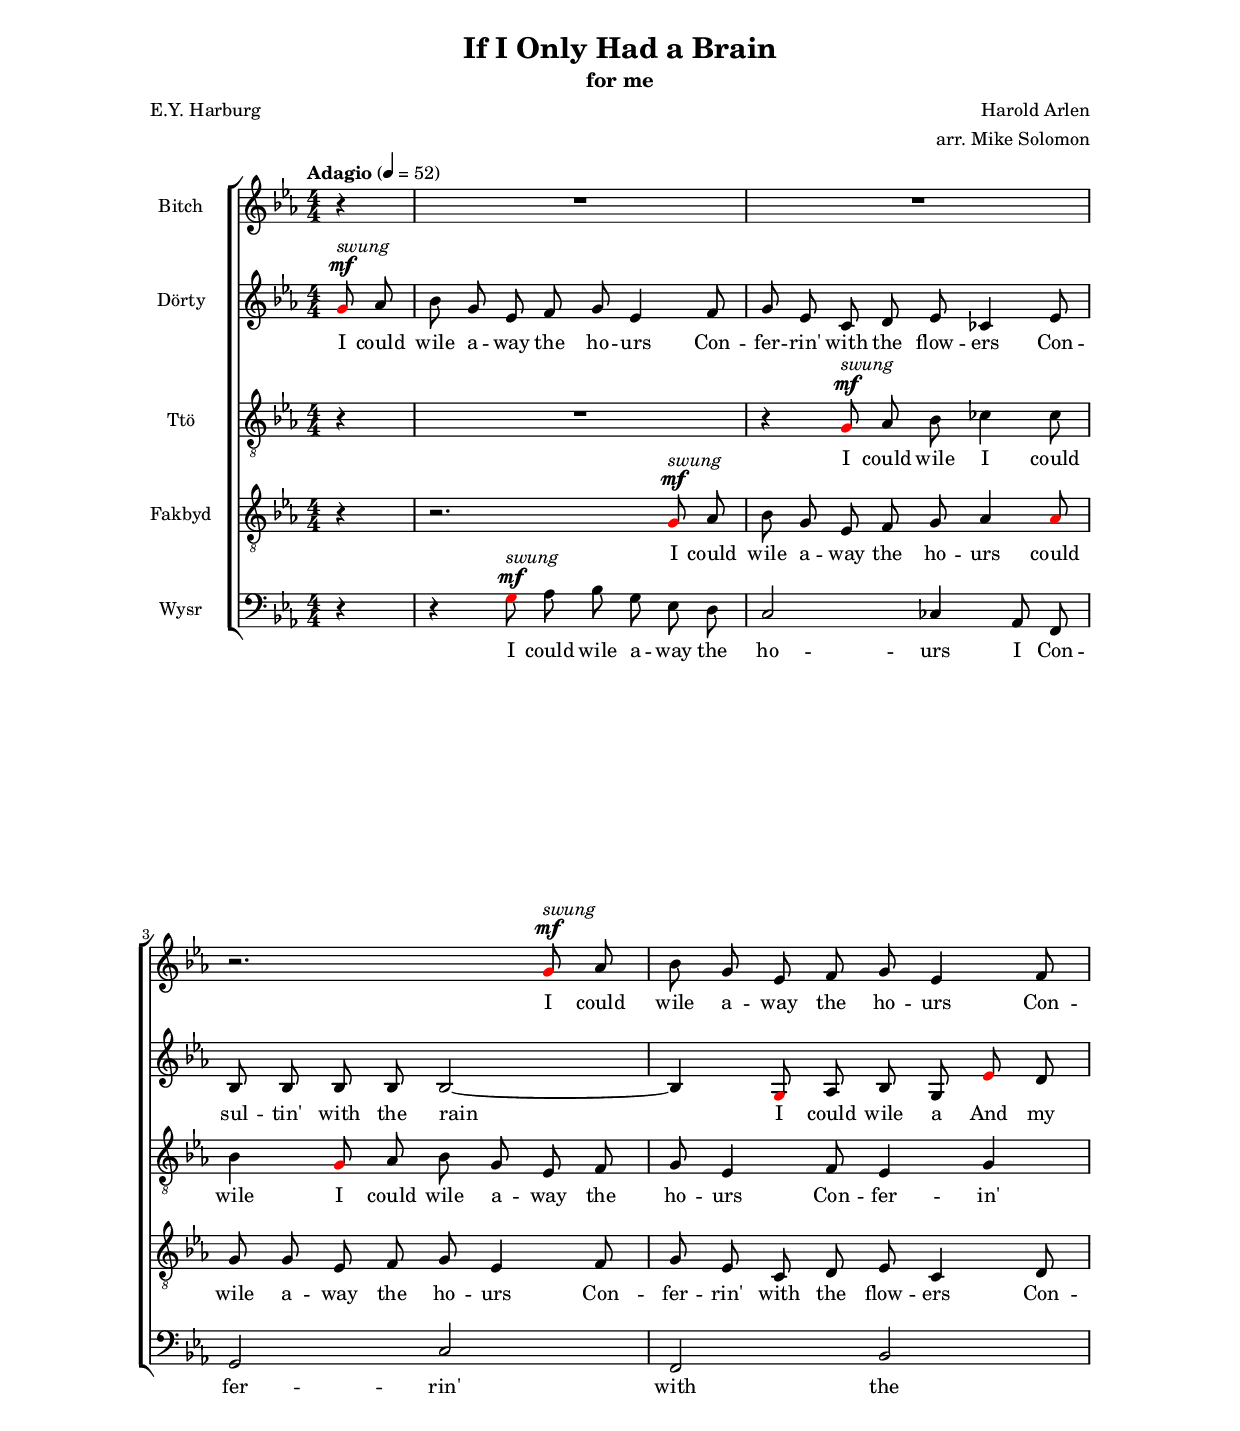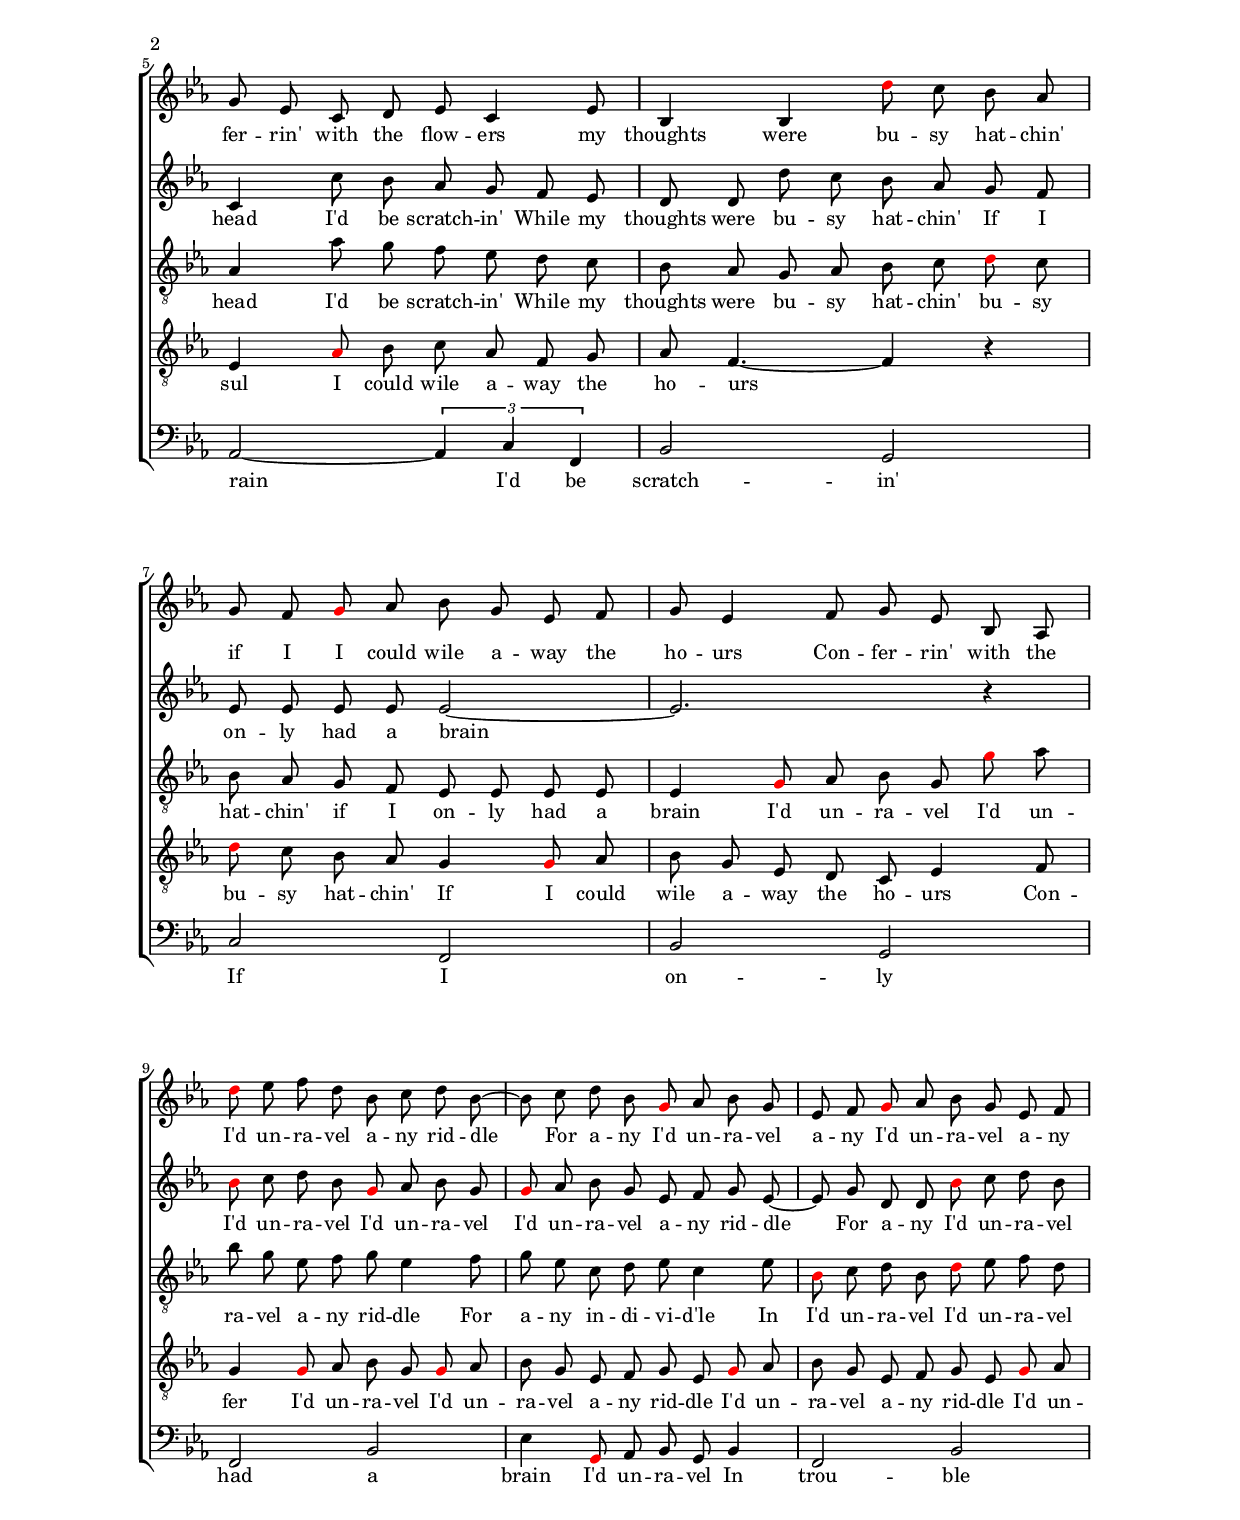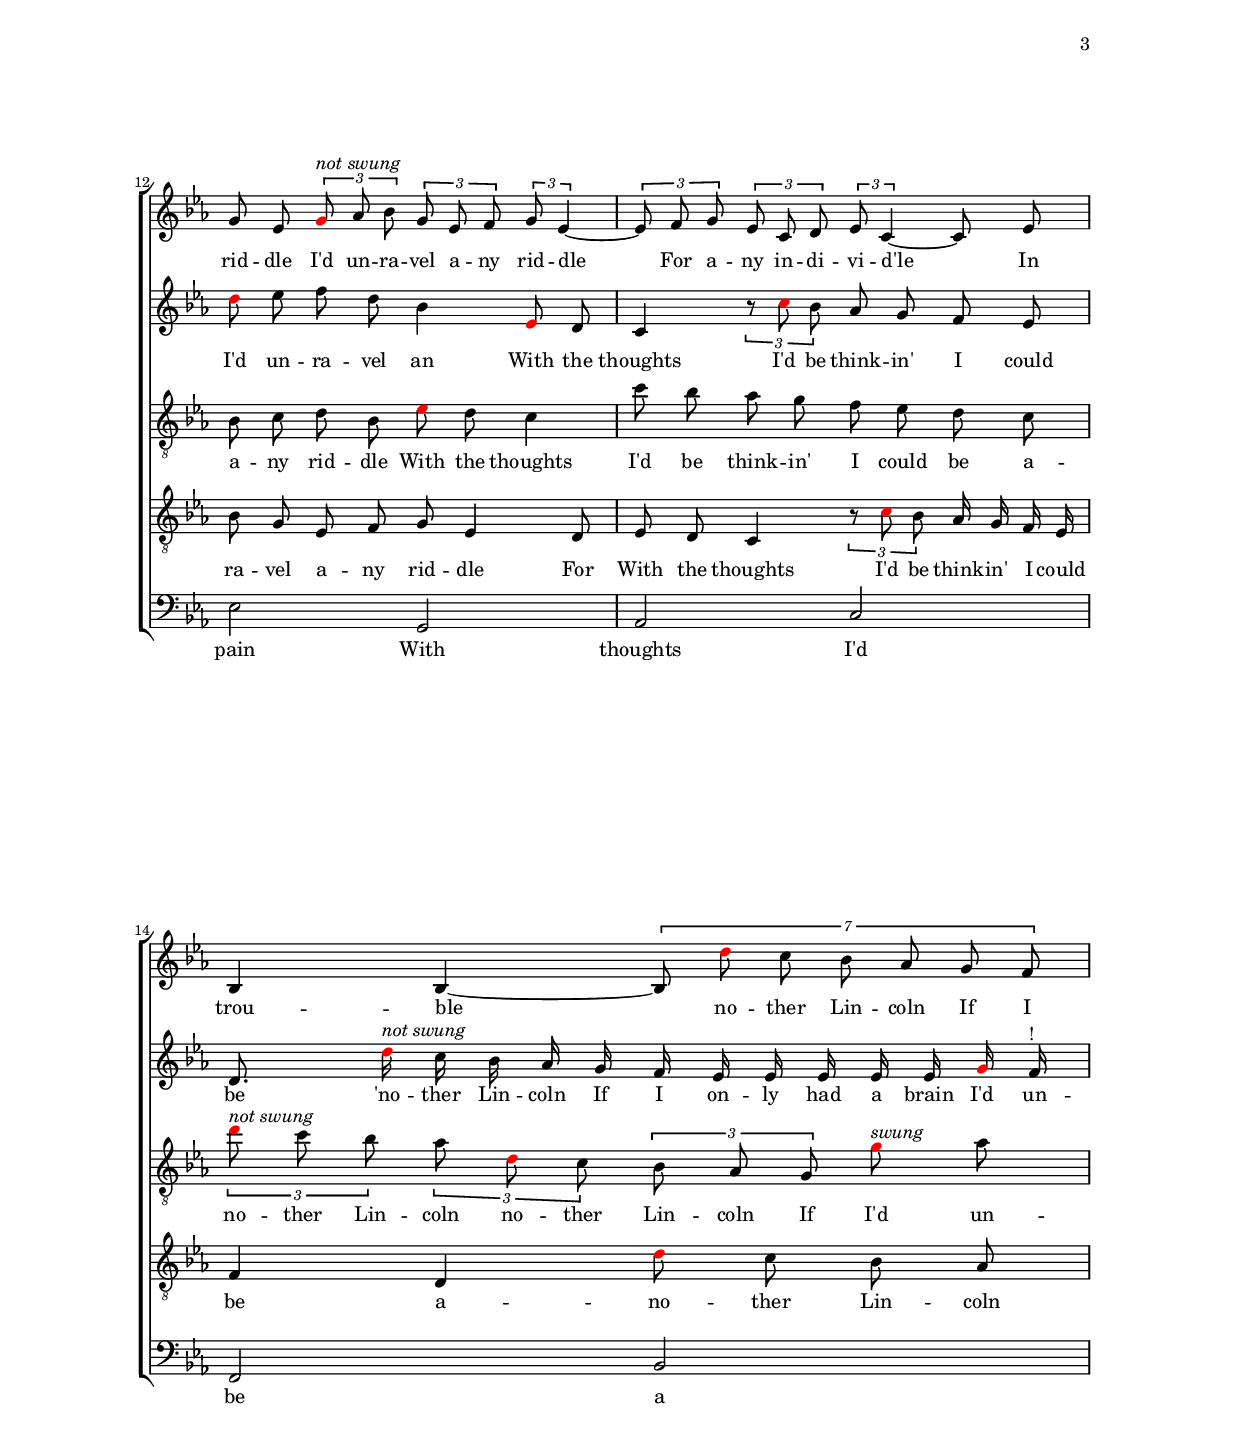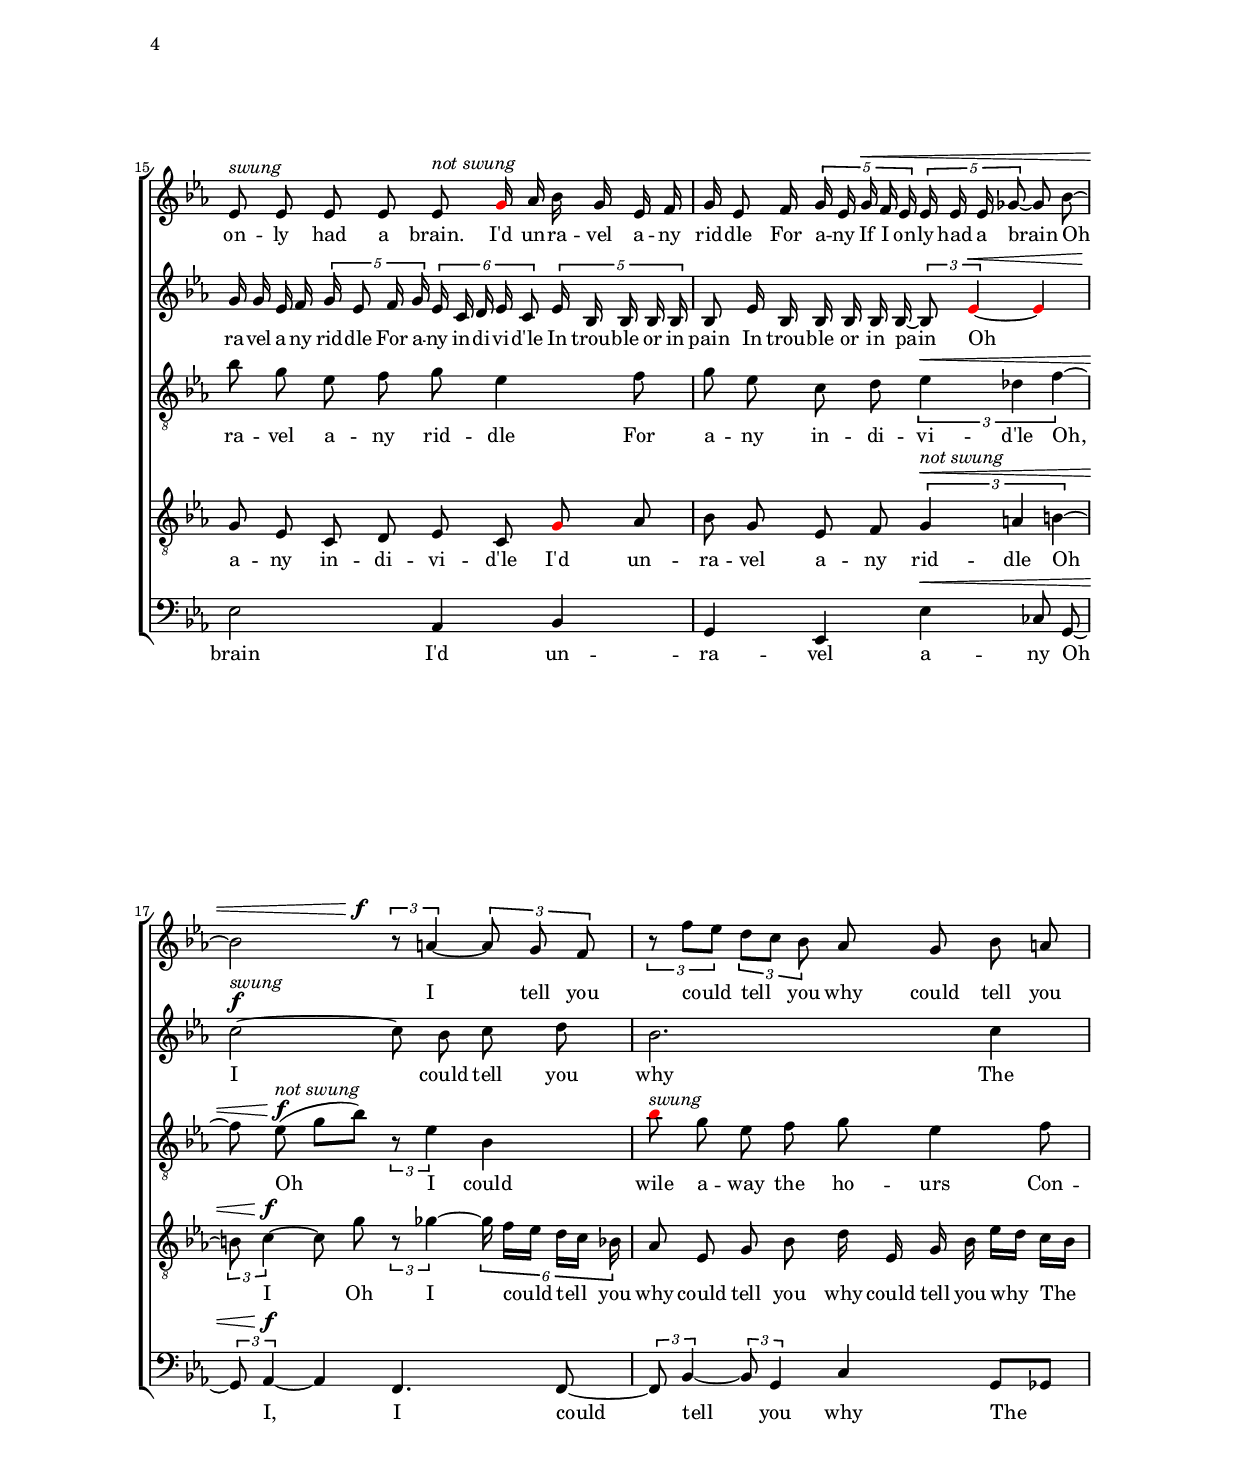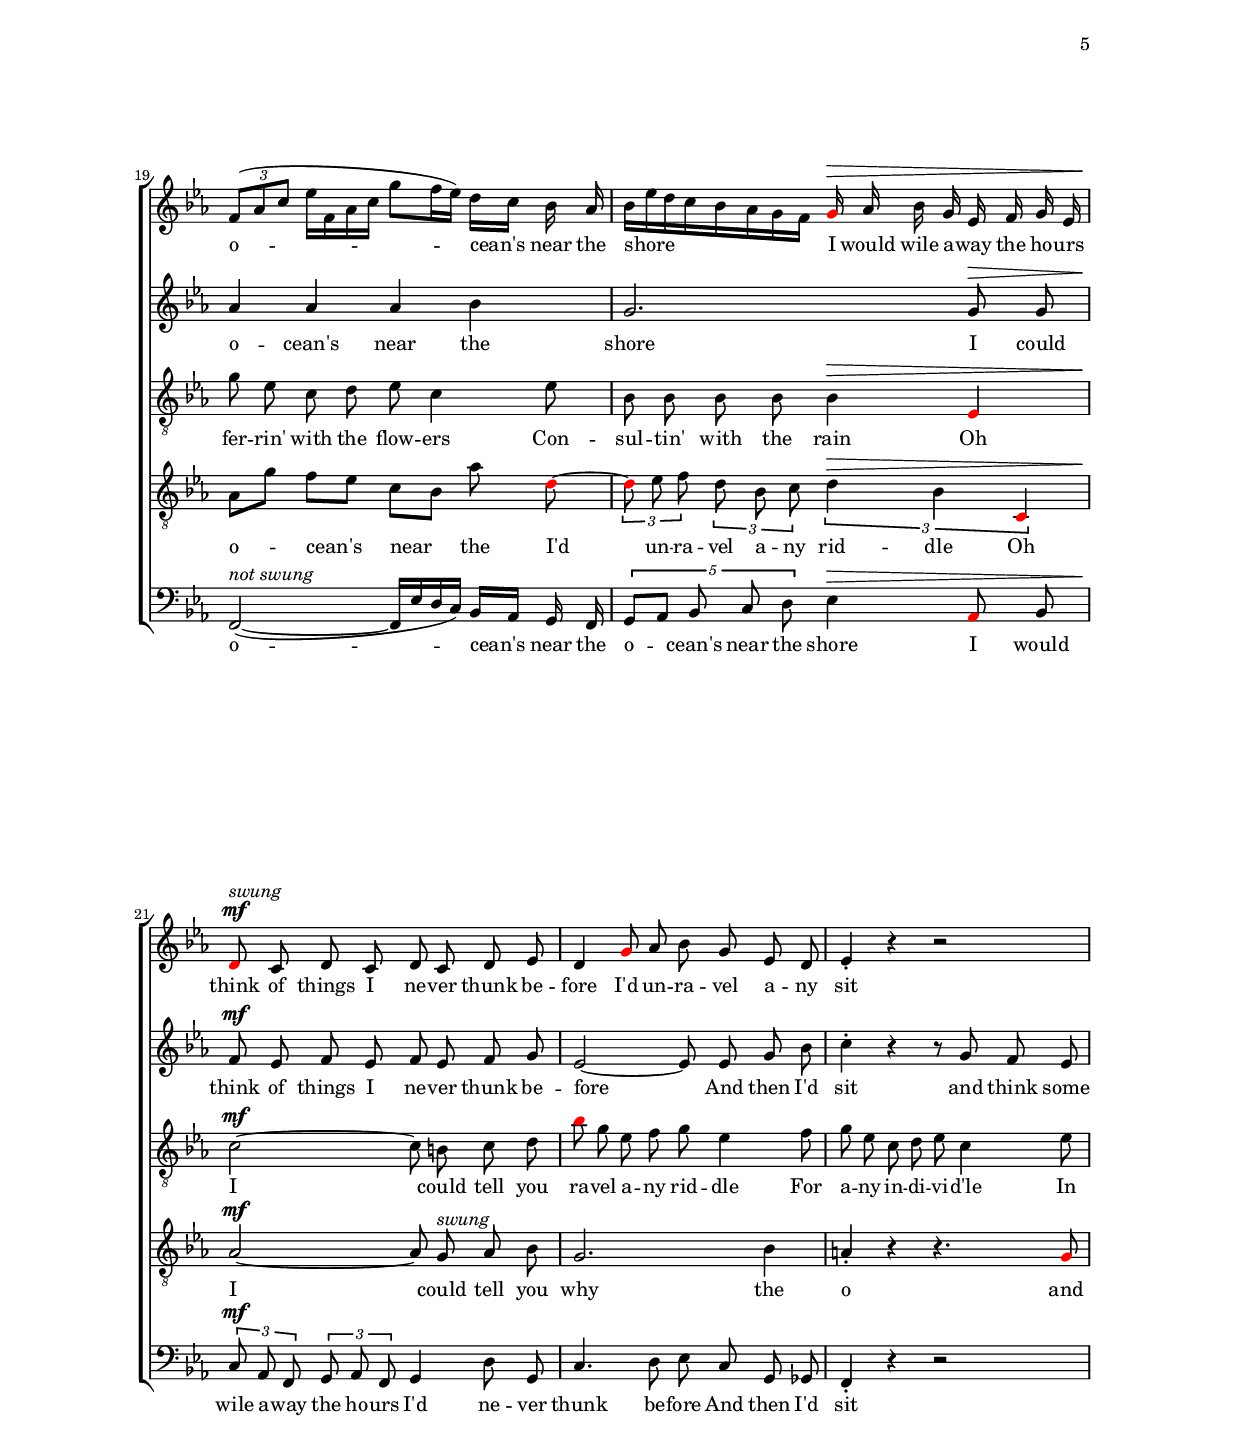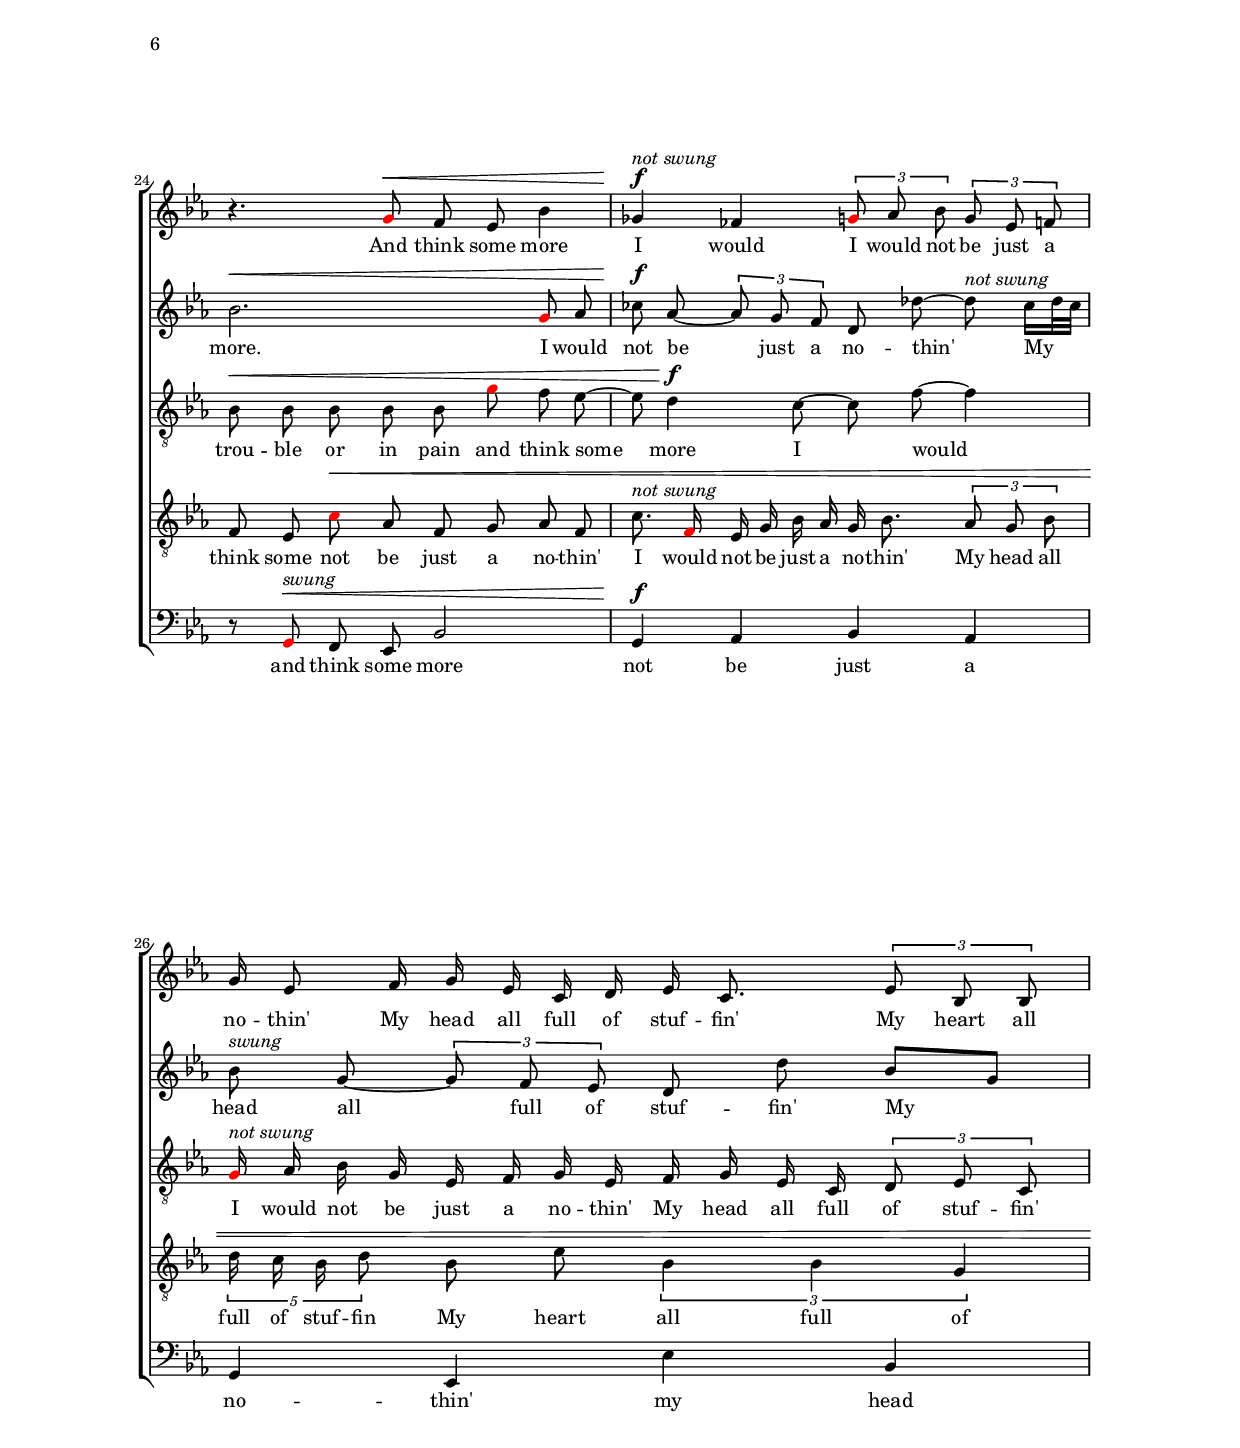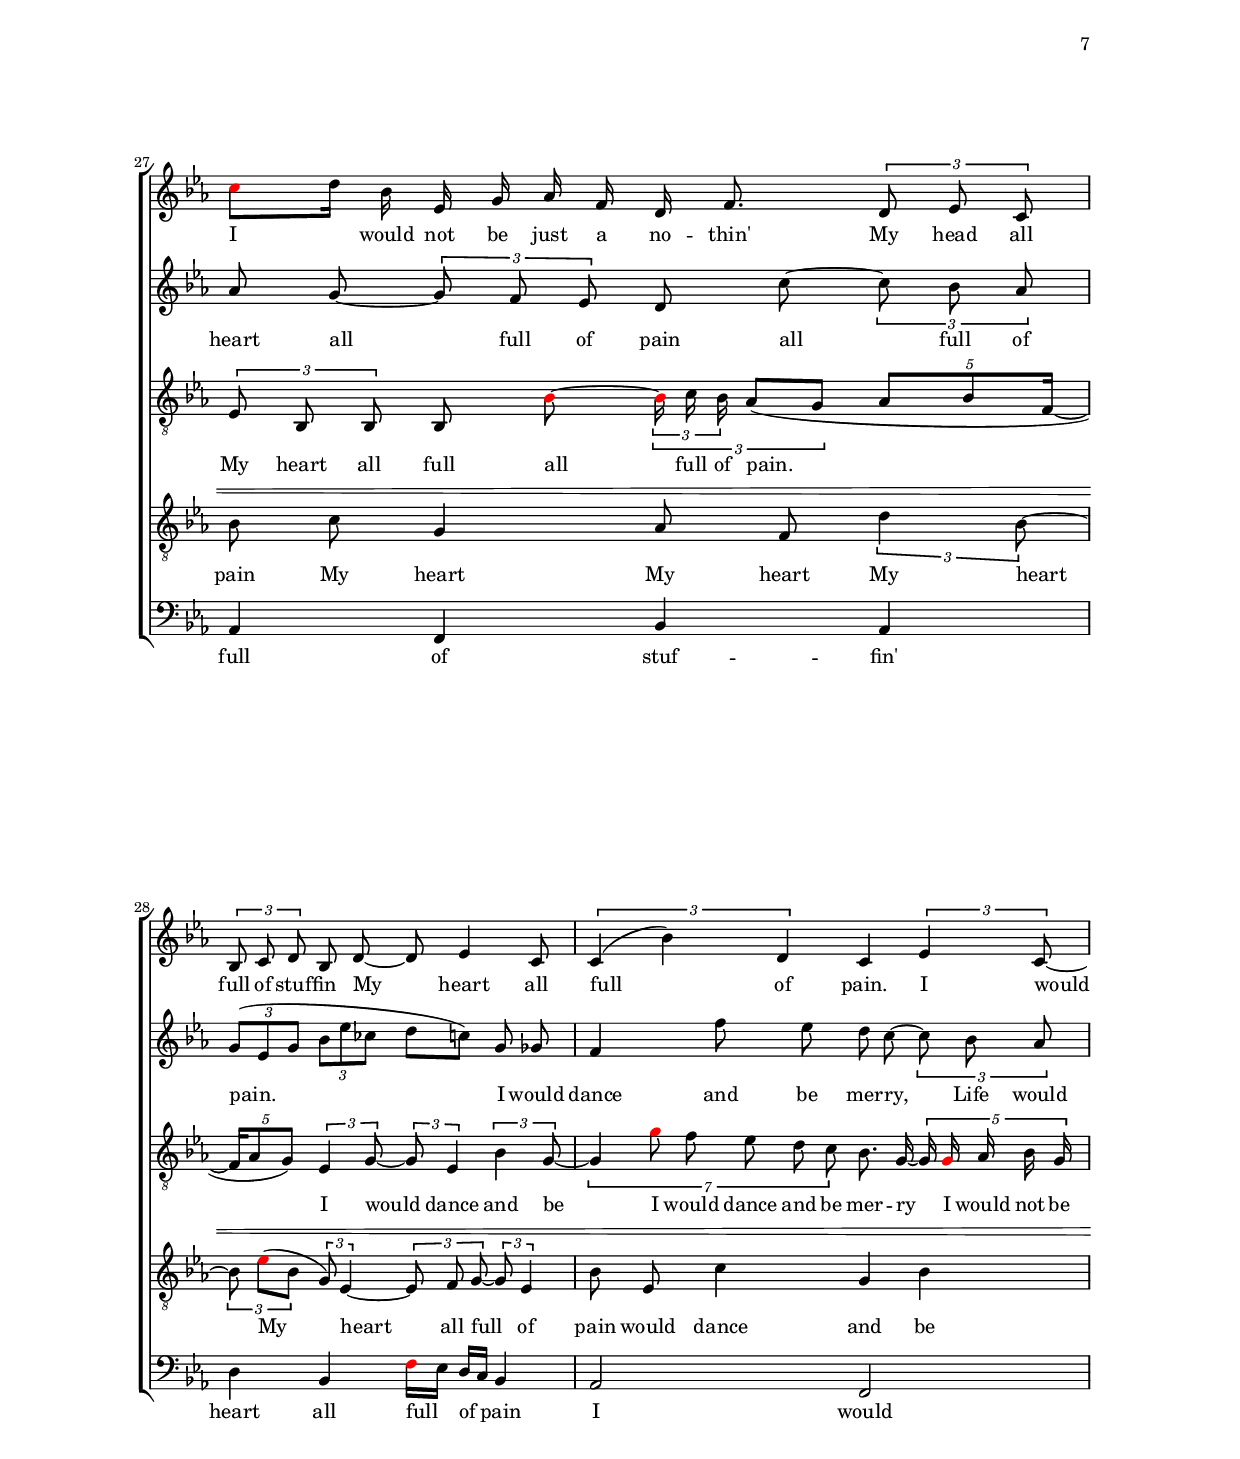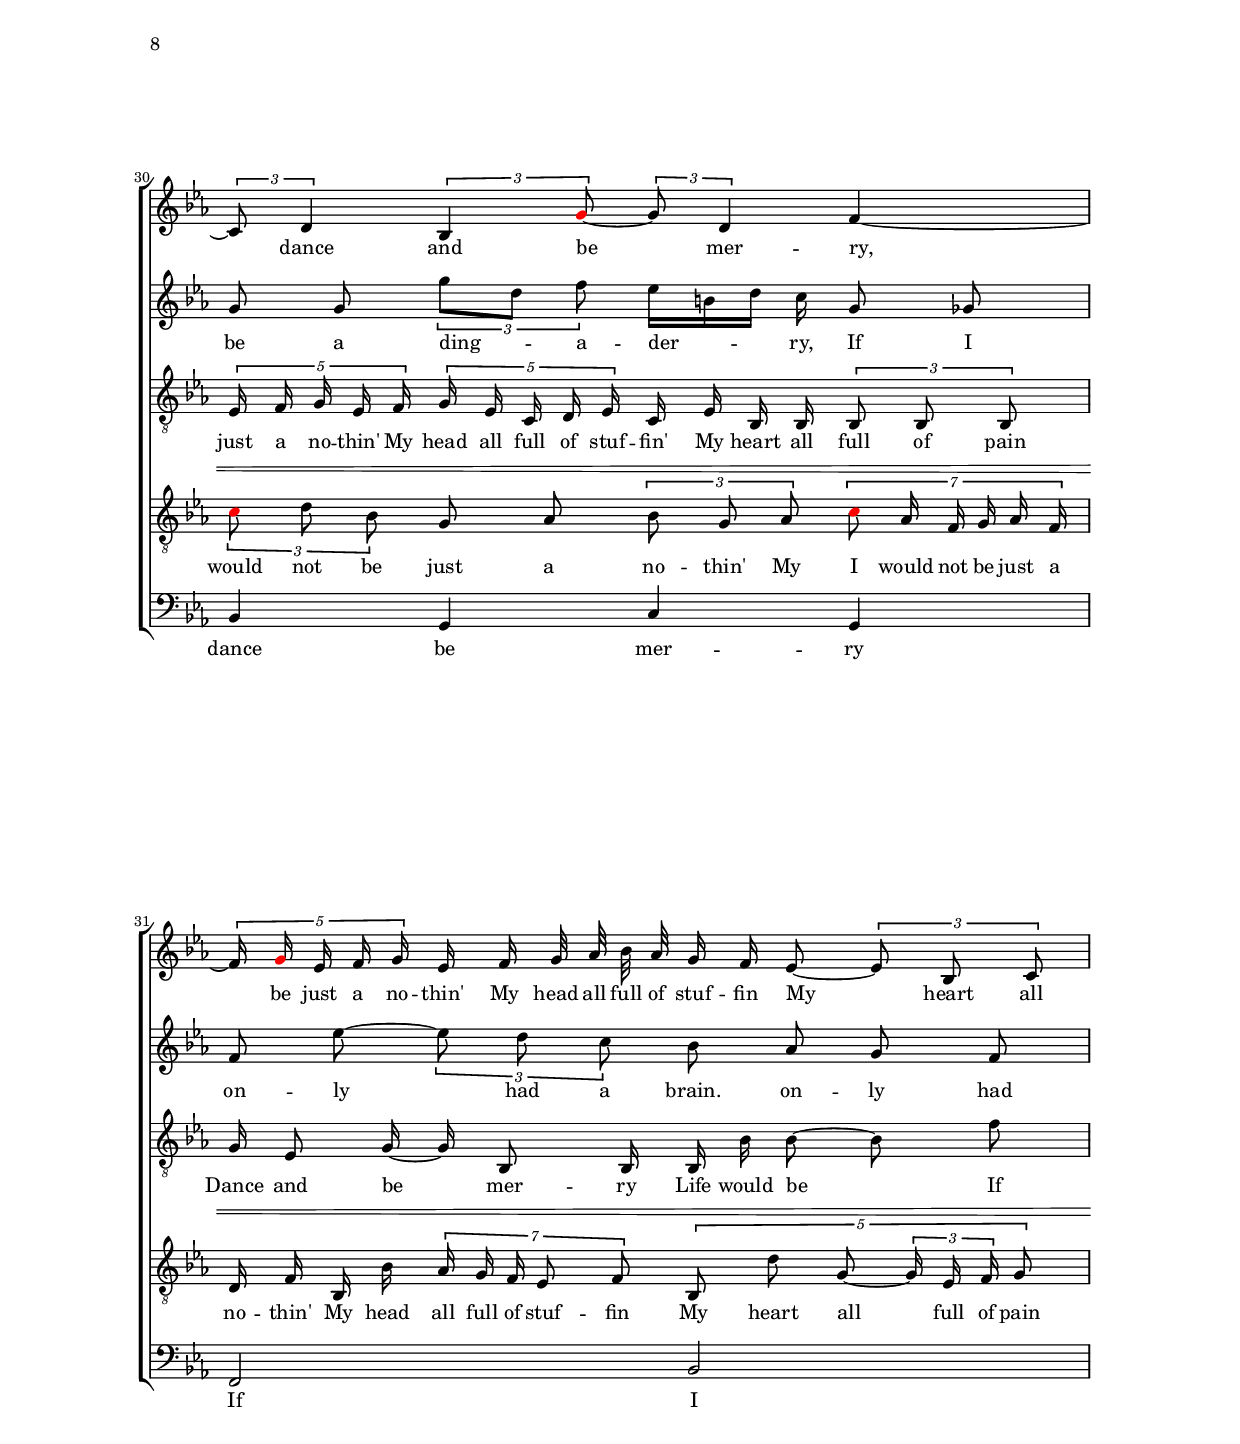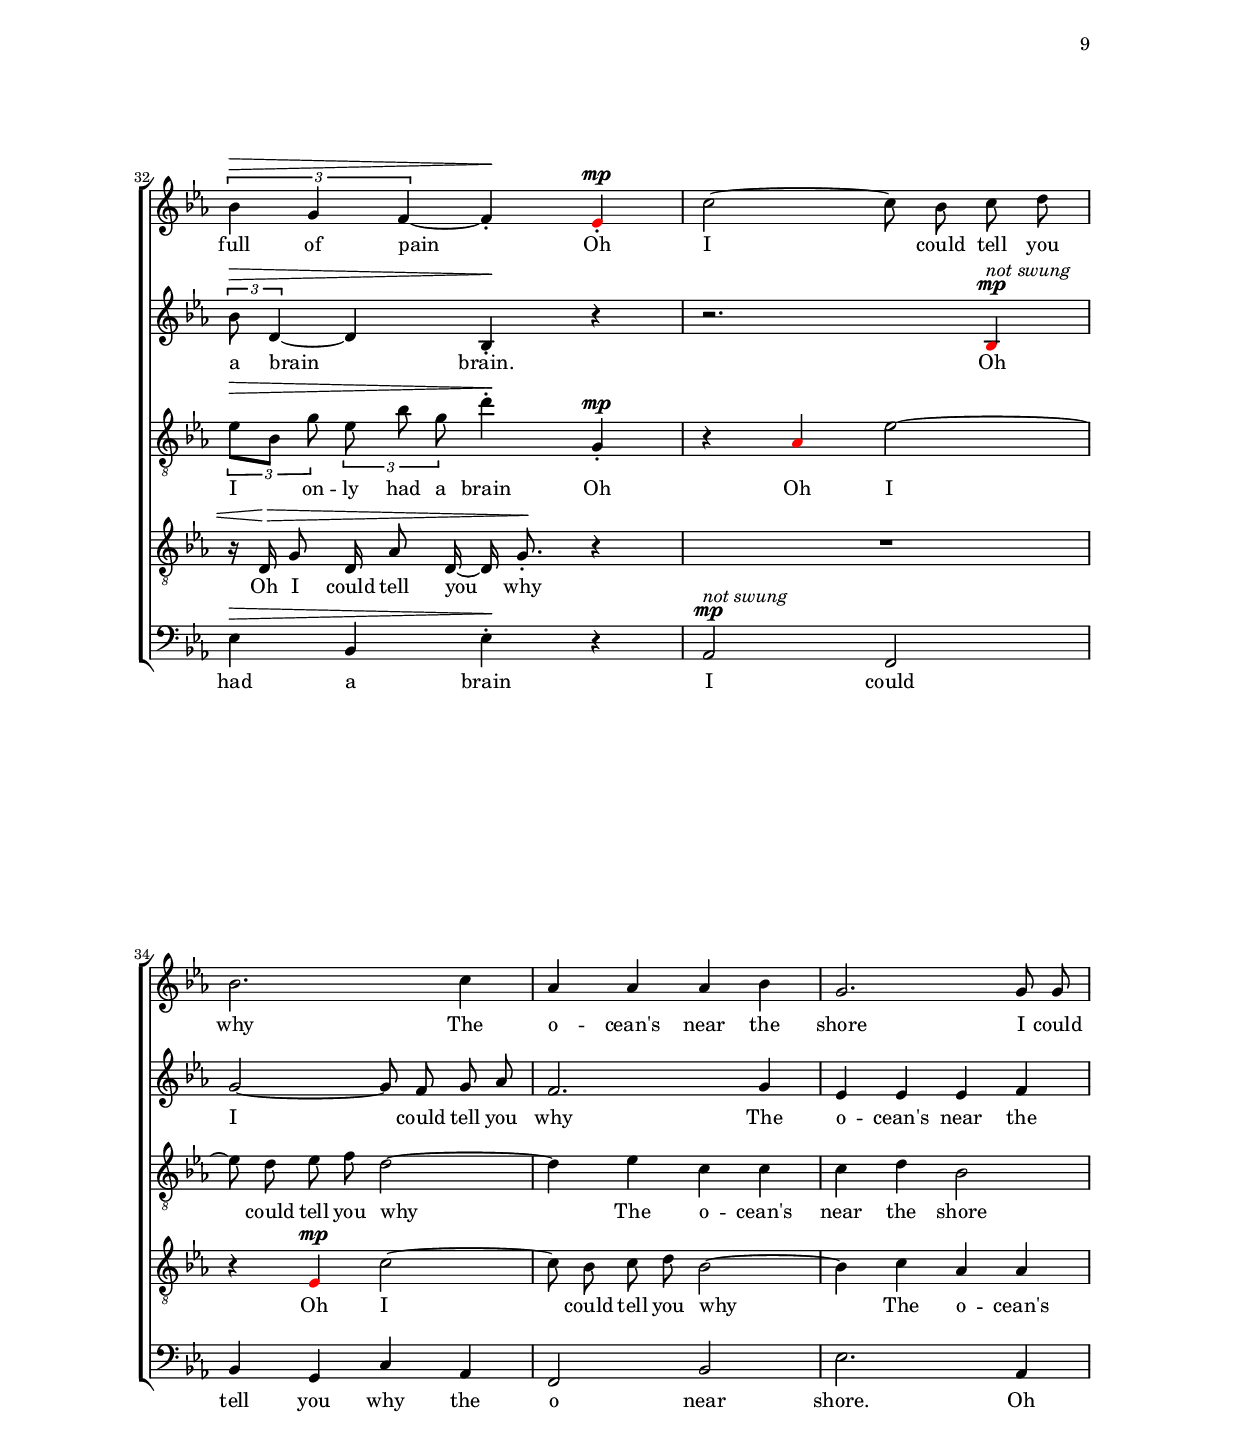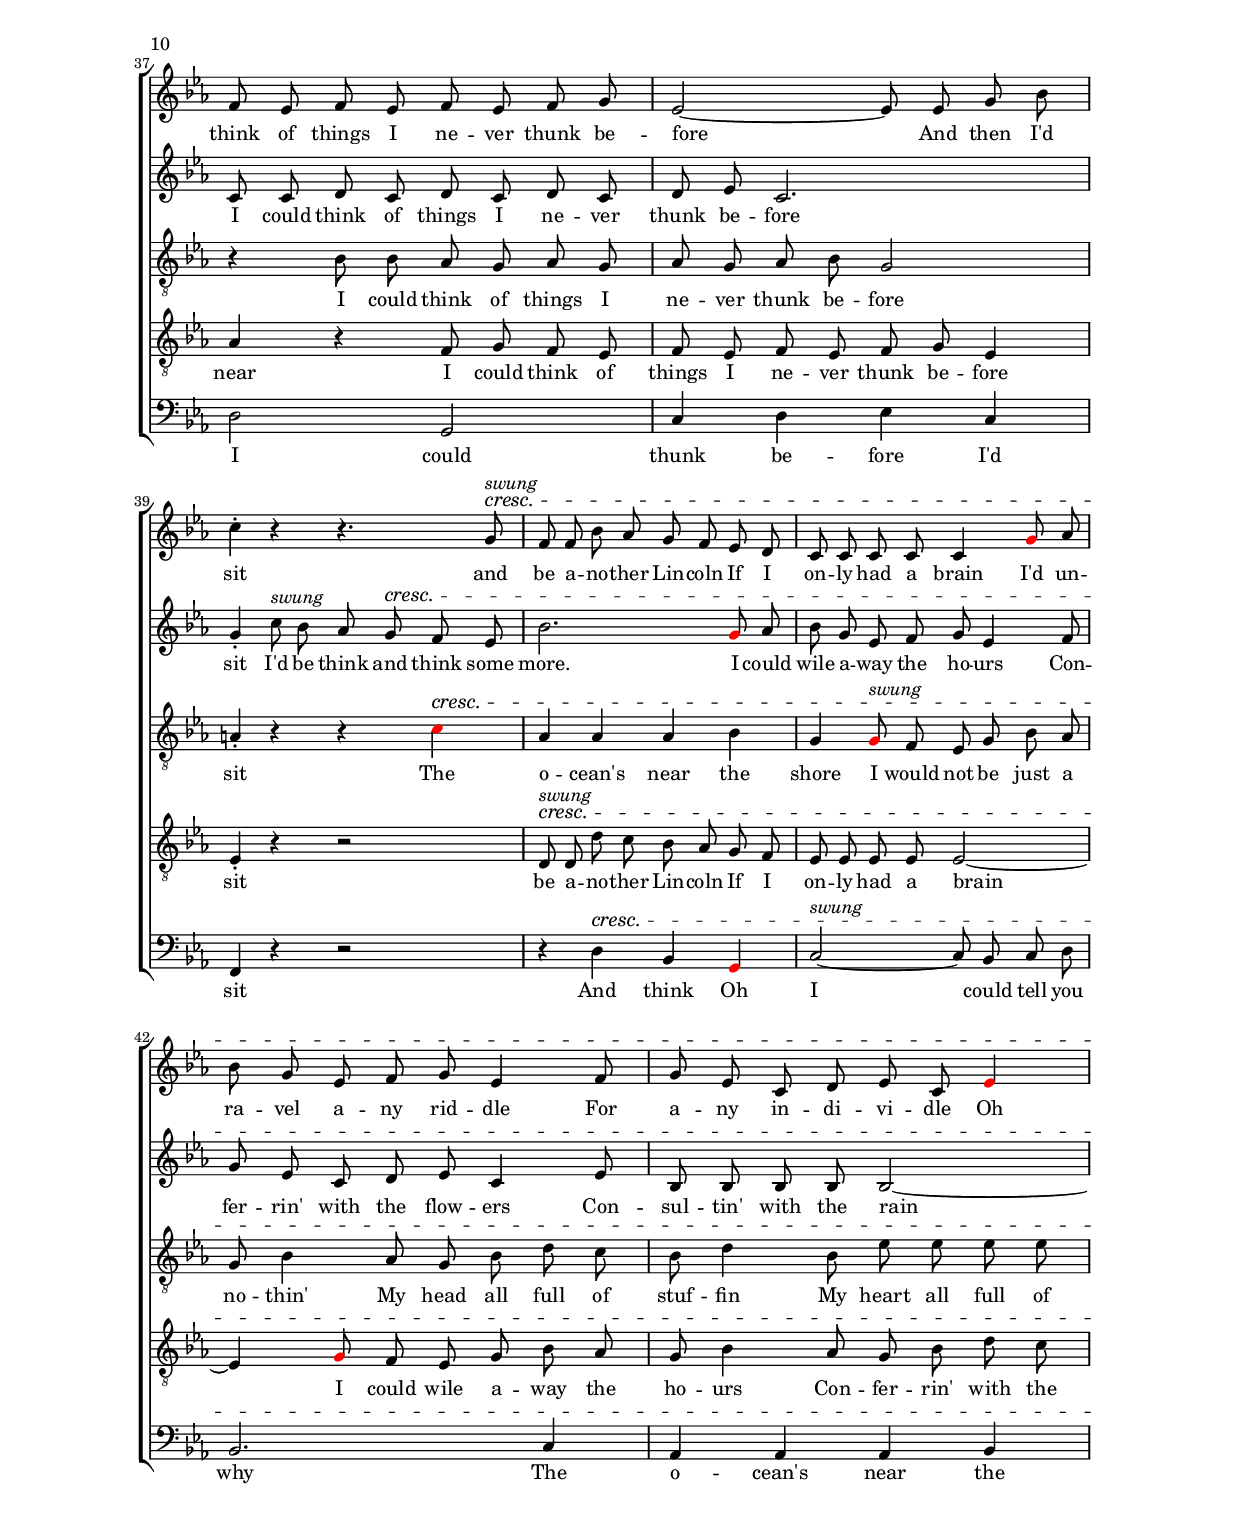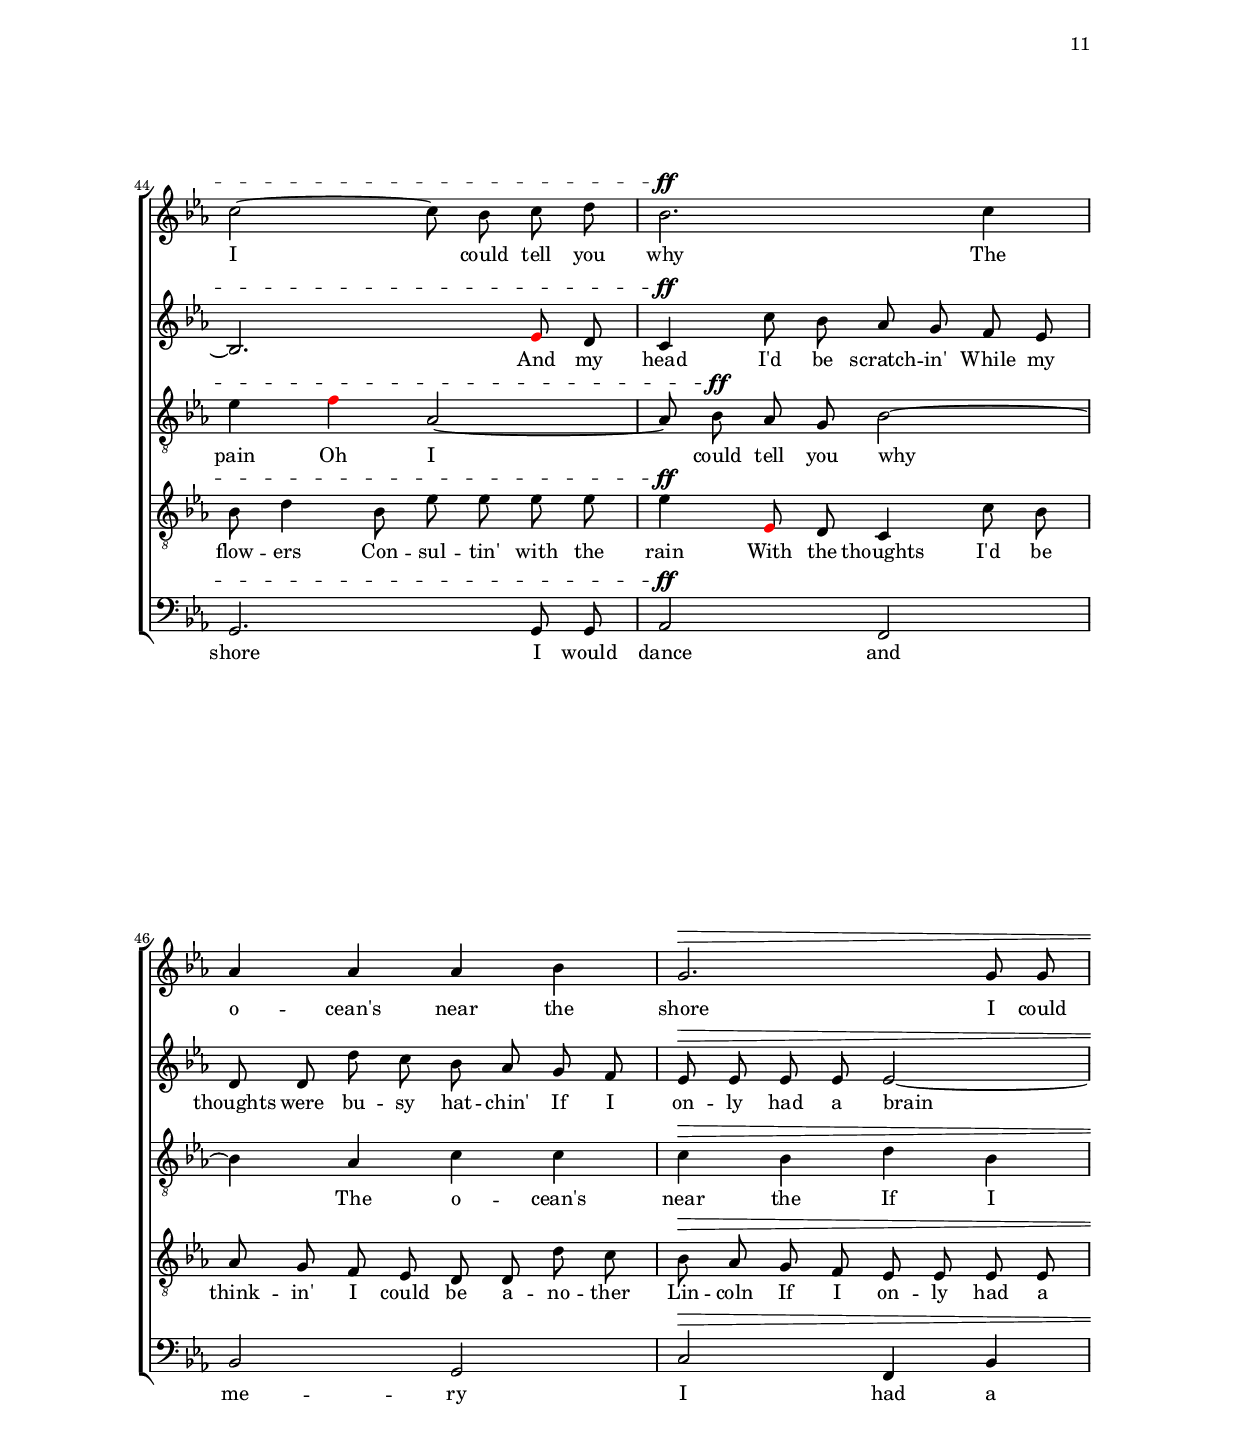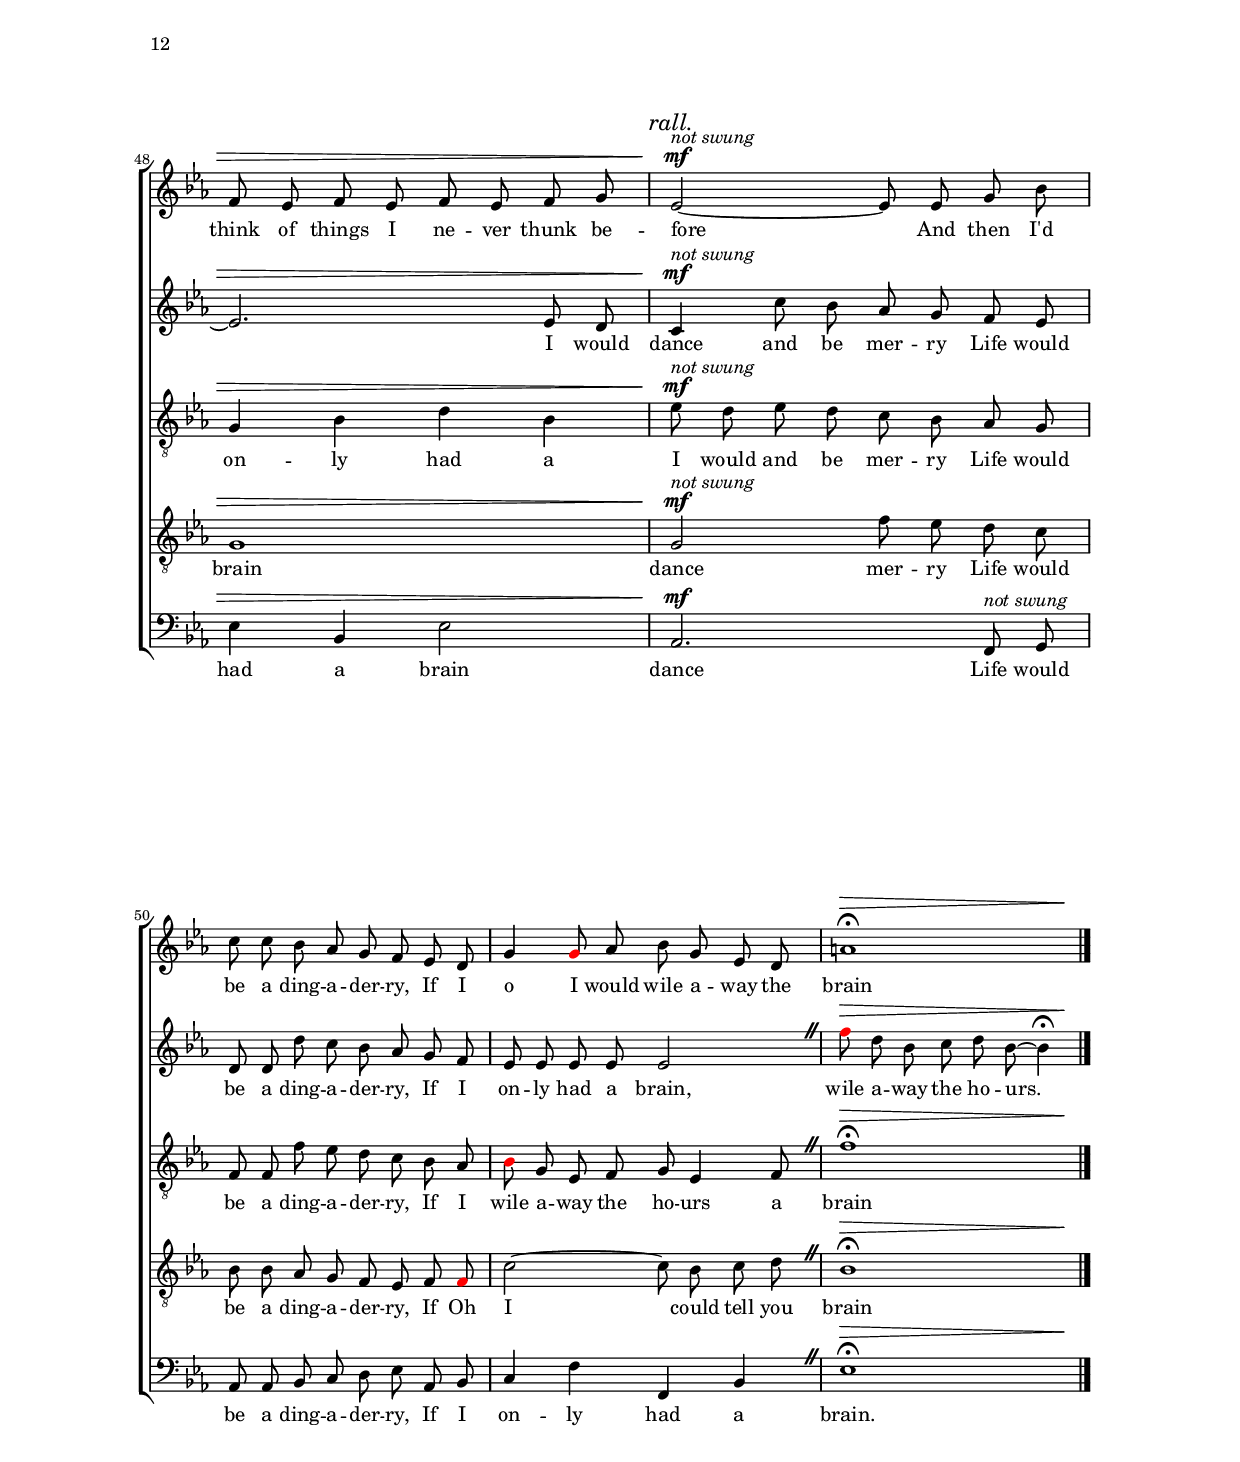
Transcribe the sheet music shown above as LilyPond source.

%<ees d' f a f'> d bes c d bes
\include "stylesheet.ly"
\header{
  title = "If I Only Had a Brain"
  subtitle = "for me"
  %title = "Somewhere Over the Rainbow"
  composer = "Harold Arlen"
  poet = "E.Y. Harburg"
  arranger = "arr. Mike Solomon"
  %arranger = "arr. (anon)"
}
%%%%%% ending with E major
%%%%%% then D major
%%%%%% then B major (if happy)
%%%%%% then D major (why oh why)
%%%%%% C-major happy going down

\version "2.17.0"
\include "defs-devel.ly"

swung = \markup \italic "swung"
notswung = \markup \italic "not swung"

%#(load "swing.scm")

tripletFeel = #(define-music-function (parser location n m) (number? ly:music?)
m)



railroad =  {
  \once \override BreathingSign.text = \markup \musicglyph #"scripts.caesura.straight"
  \breathe
}

myred = \once \override NoteHead #'color = #red
%myred = {}

\paper {
  footnote-separator-markup = \markup { \column { " "\override #`(span-factor . 1/5) { \draw-hline } }}
  footnote-padding = 5\mm
  top-system-spacing = #'((basic-distance . 1) (minimum-distance . 0) (padding . 1) (stretchability . 40))
  bottom-system-spacing = #'((basic-distance . 1) (minimum-distance . 0) (padding . 1) (stretchability . 50))
}

prefatoryMatter = {
  \key ees \major
  \autoBeamOff
}

scorePrefatoryMatter = {
  \prefatoryMatter
  \partial 4
}

midiPrefatoryMatter = {
  \prefatoryMatter
  r2.
  %\partial 4
}

marks = {
  \tempo "Adagio" 4=52
  s4 |
  %s1*31 |
  %\unfoldChange #52 #60 #8
  %\tempo "più mosso" 4=60
  %s1
  s1*48
  %\tempo "meno mosso" 4=52
  %s1*4
  %s1*2
  \override Score.RehearsalMark.self-alignment-X = #LEFT
  \mark \markup \italic "rall."
  \unfoldChange #52 #40 #32
  \bar "|."
}

soprano = {
  \relative c'' \tripletFeel 8 {
    r4 |
    R1 |
    R1 |
    r2. \myred g8^\swung^\mf aes |
    bes g ees f g ees4 f8 |
    g ees c d ees c4 ees8 |
    bes4 bes \myred d'8 c bes aes |
    g f \myred g aes bes g ees f |
    g ees4 f8 g ees bes aes |
    \myred d'8 ees f d bes c d bes ~ |
    bes c d bes \myred g aes bes g |
    ees f \myred g aes bes g ees f |
    g8 ees
  }
  \relative c'' {
    \times 2/3 { \myred g^\notswung aes bes } \times 2/3 { g8 ees f } \times 2/3 { g8 ees4 ~ }
    \times 2/3 { ees8 f g } \times 2/3 { ees8 c d } \times 2/3 { ees c4 ~ } c8 ees |
    bes4 bes  ~  \times 4/7 { bes8 \myred d'8 c bes aes g f }
  }
  \relative c' \tripletFeel 8 {
    ees8^\swung ees ees ees
  }
  \relative c' {    
    ees8^\notswung \myred g16 aes bes g ees f |
    g16 ees8 f16 \times 4/5 { g16 ees g16^\< f ees16 } \times 4/5 { ees ees ees ges8 ~ }  ges bes ~ |
    %bes4 r r2 |
    << { bes2 } { s4. s8^\f } >> \times 2/3 { r8 a4 ~ } \times 2/3 { a8 g f  } |
    %f'2 ~ | %r16 f'8. ~ f4 ~ |
    \times 2/3 { r8 f' [ ees ] } \times 2/3 { d [ c ] bes } aes g bes a |

    %r16 g [ f ees d c bes aes ] g [ ees' d c bes aes g ees ] |
    \times 2/3 { f8 [ ( aes c ] } ees16 [ f, aes c ] g'8 [ f16 ees ) ] d [ c ] bes aes |
    %bes16 [ bes' a g f ees d c ] d [ g f ees d c b a ] |

    bes16 [ ees d c bes aes g f ]    \myred g^\> aes bes g ees f g ees
  }
  \tripletFeel 8 \relative c' {
    \myred d8^\mf^\swung c d c d c d ees |
    d4 \myred g8 aes bes8 g ees d |
    ees4-. r4 r2 |
    r4. \myred g8^\< f ees bes'4 | 
  }
  \relative c'' {
    ges4^\f^\notswung fes \times 2/3 { \myred g8 aes bes } \times 2/3 { g ees f }
    g16 ees8 f16 g ees c d ees c8. \times 2/3 { ees8 bes bes } |
    \myred c'8 [ d16 ] bes16   ees, g aes f    d f8.   \times 2/3 { d8 ees c } |
    \times 2/3 { bes c d } bes d ~ d ees4 c8 |
    \times 2/3 { c4 ( bes' ) d, } c \times 2/3 { ees4 c8 ~ } |
    \times 2/3 { c d4 } \times 2/3 { bes \myred g'8 ~ } \times 2/3 { g8 d4 } f4 ~ |
    \times 4/5 { f16 \myred g ees f g } ees16 f g32 aes bes aes g16 f ees8 ~ \times 2/3 { ees bes c } |
    \times 2/3 { bes'4^\> g f ~ } f-.\! \myred ees-.^\mp |
  }
  \relative c'' {
    c2 ~ c8 bes c d |
    bes2. c4 |
    aes aes aes bes |
    g2. g8 g |
    f ees f ees f ees f g |
    ees2 ~ ees8 ees g bes |
  }
  \tripletFeel 8 \relative c'' {
    c4-. r4 r4. g8^\swung^\cresc |
    f8 f bes aes g f ees d |
    c c c c c4 \myred g'8 aes |
    bes g ees f g ees4 f8 |
    g ees c d ees c \myred ees4 |
    c'2 ~ c8 bes c d |
    bes2.^\ff c4 |
    aes aes aes bes |
    g2.^\> g8 g |
    f8 ees f ees f ees f g |
  }
  \relative c' {
    ees2^\notswung^\mf ~ ees8 ees g bes |
    c8 c bes8 aes g f ees d |
    g4 \myred g8 aes bes g ees d |
    << { a'1^\fermata } { s2..^\> s8\! } >> |
  }
}

sopranoWords = \lyricmode {
  I could wile a -- way the ho -- urs
  Con -- fer -- rin' with the flow -- ers
  my thoughts were
  bu -- sy hat -- chin' if I
  I could wile a -- way the ho -- urs
  Con -- fer -- rin' with the
  I'd un -- ra -- vel a -- ny rid -- dle
  For a -- ny
  I'd un -- ra -- vel a -- ny
  I'd un -- ra -- vel a -- ny rid -- dle
  I'd un -- ra -- vel a -- ny rid -- dle
  For a -- ny in -- di -- vi -- d'le
  In trou -- ble
  no -- ther Lin -- coln
  If I on -- ly had a brain.
  I'd un -- ra -- vel a -- ny rid -- dle
  For a -- ny
  If I on -- ly had a brain
  Oh
  I tell you
  could tell you why
  could tell you 
  o -- cean's near the shore
  I would wile a -- way the ho -- urs
  think of things I ne -- ver thunk be -- fore
  I'd un -- ra -- vel a -- ny sit
  And think some more
  I would
  I would not be just a no -- thin'
  My head all full of stuf -- fin'
  My heart all
  I would not be just a no -- thin'
  My head all full of stuf -- fin
  My heart all full of pain.
  I would dance and be mer -- ry,
  be just a no -- thin'
  My head all full of stuf -- fin
  My heart all full of pain
  Oh I could tell you why
  The o -- cean's near the shore
  I could think of things I ne -- ver thunk be -- fore
  And then I'd sit and be a -- no -- ther Lin -- coln
  If I on -- ly had a brain
  I'd un -- ra -- vel a -- ny rid -- dle
  For a -- ny in -- di -- vi -- dle
  Oh I could tell you why
  The o -- cean's near the shore
  I could think of things I ne -- ver thunk be -- fore
  And then I'd be a
  ding -- a -- der -- ry, If I
  o I would wile a -- way the brain
}

mezzo = {
  \relative c'' \tripletFeel 8 {
    \myred g8^\swung^\mf aes |
    bes g ees f g ees4 f8 |
    g ees c d ees ces4 ees8 |
    bes bes bes bes bes2 ~ |
    bes4 \myred g8 aes bes g \myred ees'8 d |
    c4 c'8 bes aes g f ees |
    d d d' c bes aes g f |
    ees ees ees ees ees2 ~ |
    ees2. r4
    \myred bes'8 c d bes \myred g aes bes g |
    \myred g aes bes g ees f g ees ~ |
    ees g d d \myred bes'8 c d bes |
    \myred d ees f d bes4 \myred ees,8 d |
    c4 \times 2/3 { r8 \myred c'8 bes } aes8 g f ees |
    d8.
  }
  \relative c' {
    \myred d'16^\notswung   c bes aes g   f ees ees ees    ees ees \myred g f^"!" |
    g%{^"|"%} g ees f \times 4/5 { g ees8 f16 g } \times 4/6 { ees c d ees c8 } \times 4/5 { ees16 bes bes bes bes } |
    bes8 ees16 bes    bes bes bes bes  ~ \times 2/3 { bes8 \myred ees4^\< ~ } \myred ees |
  }
  \tripletFeel 8 \relative c'' {
    c2^\swung^\f ~ c8 bes c d |
    bes2. c4 |
    aes4 aes aes bes |
    g2. g8^\> g |
    f8^\mf ees f ees f ees f g |
    ees2 ~ ees8 ees g bes |
    c4-. r4 r8 g f ees |
    bes'2.^\< \myred g8 aes |
  }
  \tripletFeel 8 \relative c'' {
    ces^\f aes ~ \times 2/3 { aes g f } d8 des'8 ~
  }
  \relative c'' {
    des8^\notswung ces16 [ des32 ces ] |
  }
  \tripletFeel 8 \relative c'' {
    bes8^\swung g ~ \times 2/3 { g f ees } d d' bes8 [ g ] |
    aes g ~ \times 2/3 { g f ees } d c' ~ \times 2/3 { c bes aes } |
    \times 2/3 { g [ ( ees g ] } \times 2/3 { bes [ ees ces ] } d [ c ] ) g ges |
    f4 f'8 ees d c ~ \times 2/3 { c bes aes } |
    g8 g \times 2/3 { g' [ d ] f } ees16 [ b d ] c g8 ges |
    f ees' ~ \times 2/3 { ees d c } bes aes g f |
    \times 2/3 { bes8^\> d,4 ~ } d4 bes4-.^\! r4 | %bes-. |
  }
  \relative c' {
    r2. \myred bes4^\notswung^\mp |
    g'2 ~ g8 f g aes |
    f2. g4 |
    ees ees ees f |
    c8 c d c d c d c |
    d ees c2. |
  }
  \tripletFeel 8 \relative c'' {
    g4-. c8^\swung bes aes g^\cresc f ees |
    bes'2. \myred g8 aes |
    bes g ees f g ees4 f8 |
    g ees c d ees c4 ees8 |
    bes bes bes bes bes2 ~ |
    bes2. \myred ees8 d |
    c4^\ff c'8 bes aes g f ees |
    d d d' c bes aes g f |
    ees^\> ees ees ees ees2 ~ |
    ees2. ees8 d |
  }
  \relative c' {
    c4^\notswung^\mf c'8 bes aes g f ees |
    d d d' c bes aes g f |
    ees ees ees ees ees2 |
    \railroad
    \railroad
    << { \myred f'8 d bes c d bes ~ bes4^\fermata } { s2..^\> s8\! } >> |
  }
}

mezzoWords = \lyricmode {
  I could wile a -- way the ho -- urs
  Con -- fer -- rin' with the flow -- ers
  Con -- sul -- tin' with the rain
  I could wile a
  And my head I'd be scratch -- in'
  While my thoughts were bu -- sy hat -- chin'
  If I on -- ly had a brain

  I'd un -- ra -- vel
  I'd un -- ra -- vel
  I'd un -- ra -- vel a -- ny rid -- dle
  For a -- ny
  I'd un -- ra -- vel
  I'd un -- ra -- vel an
  With the thoughts I'd be think -- in'
  I could be 'no -- ther Lin -- coln
  If I on -- ly had a brain
  I'd un -- ra -- vel a -- ny rid -- dle
  For a -- ny in -- di -- vi -- d'le
  In trou -- ble or in pain
  In trou -- ble or in pain
  Oh
  I could tell you why
  The o -- cean's near the shore
  I could think of things I ne -- ver thunk be -- fore
  And then I'd sit and think some more.
  
  I would not be just a no -- thin'
  My head all full of stuf -- fin'
  My heart all full of pain
  all full of pain.
  I would dance and be mer -- ry,
  Life would be a ding -- a -- der -- ry,
  If I on -- ly had a brain.
  on -- ly had a brain brain.
  %Oh
  Oh I could tell you why
  The o -- cean's near the
  I could think of things I ne -- ver thunk be -- fore
  sit I'd be think and think some more.
  I could wile a -- way the ho -- urs
  Con -- fer -- rin' with the flow -- ers
  Con -- sul -- tin' with the rain

  And my head I'd be scratch -- in'
  While my thoughts were bu -- sy hat -- chin'
  If I on -- ly had a brain

  I would dance and be mer -- ry
  Life would be a ding -- a -- der -- ry,
  If I on -- ly had a brain,
  wile a -- way the ho -- urs.
}

alto = {
  \relative c' \tripletFeel 8 {
    \clef "treble_8"
    r4 |
    R1 |
    r4 \myred g8^\swung^\mf aes bes ces4 ces8 |
    bes4 \myred g8 aes bes g ees f |
    g8 ees4 f8 ees4 g |
    aes4 aes'8 g f ees d c |
    bes aes g aes bes c \myred d c |
    bes aes g f ees ees ees ees |
    ees4 \myred g8 aes bes g \myred g'8 aes |
    bes g ees f g ees4 f8 |
    g ees c d ees c4 ees8 |
    \myred bes8 c d bes \myred d8 ees f d %\myred g aes bes g |
    bes c d bes \myred ees8 d c4 |
    c'8 bes aes g f ees d c |
  }
  \relative c'' {
    \times 2/3 { \myred d^\notswung c bes } \times 2/3 {  aes \myred d, c } \times 2/3 { bes aes g }
  }
  \tripletFeel 8 \relative c'' { \myred g^\swung aes | 
    bes8 g ees f g ees4 f8 |
    g ees c d \times 2/3 { ees4^\< des f ~ } |
  }
  \relative c' {
    f8 ees8^\notswung^\f ( g [ bes ] ) \times 2/3 { r8 ees,4 } bes |
    %f8 ees16 [ ( g ] bes4 ) \times 2/3 { r8 a4 ~ } \times 2/3 { a8 g f  } |
    %r8 ees16 g \times 2/3 { bes4 ees,8 } \times 2/3 { r8 a8 aes } ges8 bes |
    %f8 d^"oh" aes'16 g^"tell" f f^"u" \times 4/5 { ees16^"y" g^"I" f ees d^"u" } ees8^"y" d16 bes |
    %c8 ges' f c bes d f f |
    %\times 2/3 { d4 f16 d } \times 4/6 { c4 d16 aes } bes16 [ ees d c ] bes8 ees |
  }
  \tripletFeel 8 \relative c'' {
    \myred bes8^\swung g ees f g ees4 f8 |
    g ees c d ees c4 ees8 |
    bes bes bes bes bes4^\> \myred ees, |
    c'2^\mf ~ c8 b c d |
    \myred bes'8 g ees f g ees4 f8 |
    g ees c d ees c4 ees8 |
    bes^\< bes bes bes bes \myred g'8 f ees ~ |
    ees d4^\f c8 ~ c f8 ~ f4 |
  }
  \relative c'' {
    \myred g,16^\notswung aes bes g   ees f g ees   f g ees c \times 2/3 { d8 ees c } |
    \times 2/3 { ees8 bes bes } bes \myred bes'8 ~ \times 2/3 { \times 2/3 { \myred bes16 c bes } aes8 ( [ g ] } \times 4/5 { aes [ bes f16 ~ ] } |
    \times 4/5 { f [ aes8 g ) ] } \times 2/3 { ees4 g8 ~ } \times 2/3 { g ees4 } \times 2/3 { bes'4 g8 ~ } |
    \times 4/7 { g4 \myred g'8 f ees d c } bes8. g16 ~ \times 4/5 { g \myred g aes bes g } |
    \times 4/5 { ees f g ees f } \times 4/5 { g ees c d ees } c16 ees bes bes   \times 2/3 { bes8 bes bes }  |
    g'16 ees8 g16 ~    g bes,8 bes16   bes bes' bes8 ~ bes8 f' |
    \times 2/3 { ees8^\> [ bes8 ] g' } \times 2/3 { ees bes' g } d'4-.\! g,,-.^\mp |
    r4 \myred aes ees'2 ~ |
    ees8 d ees f d2 ~ |
    d4 ees4 c c |
    c d bes2 |
    r4 bes8 bes aes g aes g |
    aes g aes bes g2 |
    a4-. r4 r4 \myred c^\cresc |
    aes aes aes bes
  }
  \tripletFeel 8 \relative c' {
    g4 \myred g8^\swung f ees g bes aes |
    g bes4 aes8 g bes d c |
    bes d4 bes8 ees ees ees ees |
    ees4 \myred f aes,2 ~ |
    aes8 bes^\ff aes g bes2 ~ |
    bes4 aes4 c c |
    c^\> bes d bes
    g bes d bes |
  }
  \relative c' {
    ees8^\notswung^\mf d ees8 d c bes aes g |
    f f f' ees d c bes aes |
    \myred bes g ees f g ees4 f8 |
    \railroad
    << { f'1^\fermata } { s2..^\> s8\! } >> |
  }
}

altoWords = \lyricmode {
  I could wile I could wile
  I could wile a -- way the ho -- urs
  Con -- fer -- in'
  head I'd be scratch -- in'
  While my thoughts were bu -- sy hat -- chin'
  bu -- sy hat -- chin' if I on -- ly had a brain
  I'd un -- ra -- vel
  I'd un -- ra -- vel a -- ny rid -- dle
  For a -- ny in -- di -- vi -- d'le
  In
  I'd un -- ra -- vel
  I'd un -- ra -- vel a -- ny rid -- dle
  With the thoughts I'd be think -- in'
  I could be a -- no -- ther Lin -- coln
  no -- ther Lin -- coln If
  I'd un -- ra -- vel a -- ny rid -- dle
  For a -- ny in -- di -- vi -- d'le
  Oh, Oh I could
  wile a -- way the ho -- urs
  Con -- fer -- rin' with the flow -- ers
  Con -- sul -- tin' with the rain
  Oh I could tell you
  ra -- vel a -- ny rid -- dle
  For a -- ny in -- di -- vi -- d'le
  In trou -- ble or in pain and think some
  more I would
  I would not be just a no -- thin'
  My head all full of stuf -- fin'
  My heart all full
  all full of pain.
  I would dance and be 
  I would dance and be mer -- ry
  I would not be just a no -- thin'
  My head all full of stuf -- fin'
  My heart all full of pain
  Dance and be mer -- ry
  Life would be
  If I on -- ly had a brain
  Oh
  Oh I could tell you why
  The o -- cean's near the shore
  I could think of things I ne -- ver thunk be -- fore
  sit
  The o -- cean's near the shore
  I would not be just a no -- thin'
  My head all full of stuf -- fin
  My heart all full of pain
  Oh I could tell you why
  The o -- cean's near the
  If I on -- ly had a
  I would and be mer -- ry
  Life would be a ding -- a -- der -- ry,
  If I wile a -- way the ho -- urs a
  brain
}

tenor = {
  \relative c' \tripletFeel 8 {
    \clef "treble_8"
    r4 |                     
    r2. \myred g8^\swung^\mf aes |
    bes g ees f g aes4 \myred aes8 |
    g g ees f g ees4 f8 |
    g ees c d ees c4 d8 |
    ees4 \myred aes8 bes c aes f g |
    aes f4. ~ f4 r |
    \myred d'8 c bes aes g4 \myred g8 aes |
    bes g ees d c ees4 f8 |
    g4 \myred g8 aes bes g \myred g aes |
    bes g ees f g ees \myred g aes |
    bes g ees f g ees \myred g aes |
    bes g ees f g ees4 d8 |
    ees8 d c4 \times 2/3 { r8 \myred c'8 bes } aes16 g f ees |
    f4 d \myred d'8 c bes aes |
    g ees c d ees c \myred g' aes |
    bes g ees f \times 2/3 { g4^\notswung^\< a b ~ } |
  }
  \relative c' {
    \times 2/3 { b8 c4^\f ~ } c8 g'8 \times 2/3 { r8 ges4 ~ } \times 4/6 { ges16 f [ ees ] d [ c ] bes } |
    aes8 ees g bes d16 ees, g bes ees [ d ] c [ bes ] |
    aes8 [ g' ] f [ ees ] c [ bes ] aes' \myred d, ~ |
    \times 2/3 { \myred d ees f } \times 2/3 { d bes c } \times 2/3 { d4^\> bes4 \myred c, } |
  }
  \tripletFeel 8 \relative c' {
    aes2^\mf ~ aes8 g^\swung aes bes |
    g2. bes4 |
    a4-. r4 r4. \myred g8 |
    f ees \myred c'8^\< aes f g aes f |
  }
  \relative c' {
     c8.^\notswung \myred f,16 ees g bes aes g bes8. \times 2/3 { aes8 g bes } |
     \times 4/5 { d16 c bes d8 } bes ees \times 2/3 { bes4 bes g }
     bes8 c g4 aes8 f \times 2/3 { d'4 bes8 ~ } |
     \times 2/3 { bes8 \myred ees [ ( bes ] } \times 2/3 { g ) ees4 ~ } \times 2/3 { ees8 f g ~ } \times 2/3 { g ees4 } |
     bes'8 ees, c'4 g bes |
     \times 2/3 { \myred c8 d bes }   g8 aes8   \times 2/3 { bes g8 aes }  \times 4/7  { \myred c8 aes16 f g aes f } |
     d16 f bes, bes'    \times 4/7 { aes16 g f ees8 f8 } \times 4/5 { bes,8 d' g, ~ \times 2/3  { g16 ees f } g8 } |
     r16 d^\> g8 d16 aes'8 d,16 ~ d g8.-.\! r4 |
     R1 |
     r4 \myred ees^\mp c'2 ~ |
     c8 bes c d bes2 ~ |
     bes4 c aes aes |
     aes r f8 g f ees |
     f ees f ees f g ees4 |
   }
   \tripletFeel 8 \relative c {
     ees-. r4 r2 |
     d8^\swung^\cresc d d' c bes aes g f |
     ees ees ees ees ees2 ~ |
     ees4 \myred g8 f ees g bes aes |
     g bes4 aes8 g bes d c |
     bes d4 bes8 ees8 ees ees ees |
     ees4^\ff \myred ees,8 d c4 c'8 bes |
     aes g f ees d d d' c |
     bes^\> aes g f ees ees ees ees |
     g1 |
  }
  \relative c' {
     g2^\notswung^\mf f'8 ees d c |
     bes bes aes g f ees f \myred f |
     c'2 ~ c8 bes c d |
    \railroad
     << { bes1^\fermata } { s2..^\> s8\! } >> |
   }
}

tenorWords = \lyricmode {
  I could wile a -- way the ho -- urs
  could wile a -- way the ho -- urs
  Con -- fer -- rin' with the flow -- ers
  Con -- sul
  I could wile a -- way the ho -- urs
  bu -- sy hat -- chin'
  If
  I could wile a -- way the ho -- urs
  Con -- fer
  I'd un -- ra -- vel
  I'd un -- ra -- vel a -- ny rid -- dle
  I'd un -- ra -- vel a -- ny rid -- dle
  I'd un -- ra -- vel a -- ny rid -- dle
  For
  With the thoughts I'd be think -- in'
  I could be a -- no -- ther Lin -- coln
  a -- ny in -- di -- vi -- d'le
  I'd un -- ra -- vel a -- ny rid -- dle
  Oh I Oh I could tell you why
  could tell you why could tell you why
  The o -- cean's near the
  I'd un -- ra -- vel a -- ny rid -- dle
  Oh I could tell you why the o
  and think some not be just a no -- thin'
  I would not be just a no -- thin'
  My head all full of stuf -- fin
  My heart all full of pain
  My heart
  My heart
  My heart
  My heart all full of pain
  would dance and be
  would not be just a no -- thin'
  My
  I would not be just a no -- thin'
  My head all full of stuf -- fin
  My heart all full of pain
  Oh I could tell you why
  Oh I could tell you why 
  The o -- cean's near
  I could think of things I ne -- ver thunk be -- fore
  sit
  be a -- no -- ther Lin -- coln
  If I on -- ly had a brain
  I could wile a -- way the ho -- urs
  Con -- fer -- rin' with the flow -- ers
  Con -- sul -- tin' with the rain
  With the thoughts I'd be think -- in'
  I could be a -- no -- ther Lin -- coln
  If I on -- ly had a brain
  dance mer -- ry
  Life would be a ding -- a -- der -- ry,
  If
  Oh I could tell you
  brain
}

bass = {
  \relative c' \tripletFeel 8 {
    \clef bass
    r4 |
    r4 \myred g8^\swung^\mf aes bes g ees d |
    c2 ces4 aes8 f |
    g2 c |
    f,2 bes |
    aes2 ~ \times 2/3 { aes4 c f, } |
    bes2 g |
    c2 f,2 |
    bes g |
    f bes |
    ees4 \myred g,8 aes bes g bes4 |
    f2 bes |
    ees g, |
    aes c |
    f, bes |
    ees2 aes,4 bes |
    g ees ees'4^\< ces8 g8 ~ |
    \times 2/3 { g8 aes4^\f ~ } aes4 f4. f8 ~ |
    \times 2/3 { f8 bes4 ~ } \times 2/3 { bes8 g4 } c g8 [ ges ] |
  }
  \relative c, {
    %f16 [ ees' d c bes aes g f ] f' [ ees d c ] bes [ aes g f ]
    f2^\notswung ~ ( f16 [ ees' d c ) ] bes [ aes ] g f |
    \times 4/5 { g8 [ aes ] bes c d } ees4^\> \myred aes,8 bes |
    \times 2/3 { c8^\mf aes f } \times 2/3 { g aes f } g4 d'8 g, |
    c4. d8 ees8 c g ges |
    f4-. r4 r2 |
  }
  \tripletFeel 8 \relative c {
    r8 \myred g^\<^\swung f ees bes'2 | %bes'4. c8 |
    %d4 g,8 ges8 f4 fis |
    %\times 4/5 { g8 ees' g,16 } \times 4/5 { aes bes g ees f } g ees8. ~ \times 2/3 { ees8 f g } |
    %aes4 bes f d' |
    %\times 2/3 { bes8 g ees } \times 2/3 { f g ees ~ } \times 2/3 { ees f g } \times 2/3 { ees' c d }
    %\times 4/5 { des8 c e g, c } \times 4/5 { ges' fes g bes, g } |
    %\times 2/3 { aes8 bes f } \times 2/3 { ees' g, bes } aes16 g' f ees d c bes aes |
    %g ees' d c bes aes g f g ees8. ~ ees4 |
    g4^\f aes bes aes |
    g4 ees ees' bes |
    aes f bes aes |
    d bes \myred f'16 [ ees ] d [ c ] bes4 |
    aes2 f |
    bes4 g c g |
    f2 bes |
    ees4^\> bes ees-.\! r |
    aes,2^\notswung^\mp f |
    bes4 g c aes |
    f2 bes |
    ees2. aes,4 |
    d2 g, |
    c4 d ees c |
    f, r4 r2 |
    r4 d'^\cresc bes \myred g |
    c2^\swung ~ c8 bes c d |
    bes2. c4 |
    aes aes aes bes |
    g2. g8 g |
    aes2^\ff f |
    bes g |
    c^\> f,4 bes |
    ees bes ees2 |
  }
  \relative c {
    aes2.^\mf f8^\notswung g |
    aes aes bes c d ees aes, bes |
    c4 f f, bes |
    \railroad
    << { ees1^\fermata } { s2..^\> s8\! } >> |
   }
}

bassWords = \lyricmode {
  I could wile a -- way the ho -- urs I
  Con -- fer -- rin' with the rain
  I'd be scratch -- in'
  If I on -- ly had a brain
  I'd un -- ra -- vel
  In trou -- ble pain
  With thoughts I'd be a brain
  I'd un -- ra -- vel a -- ny
  Oh I, I could tell you why
  The o -- cean's near the
  o -- cean's near the shore
  I would wile a -- way the ho -- urs
  I'd ne -- ver thunk be -- fore
  And then I'd sit and think some more %would
  not be just a no -- thin' my head
  full of stuf -- fin'
  heart all full of pain
  I would dance be mer -- ry
  If I had a brain
  I could tell you why the o near shore.
  Oh I could thunk be -- fore I'd sit
  And think
  Oh I could tell you why
  The o -- cean's near the shore
  I would dance and me -- ry
  I had a had a brain
  dance
  Life would be a ding -- a -- der -- ry,
  If I on -- ly had a brain.
}

\score {
  \new ChoirStaff <<
    \new Staff \with { instrumentName = \bitchName %shortInstrumentName = #"M."
} <<
      \new Voice = "soprano" { << { \numericTimeSignature
	\scorePrefatoryMatter
        \soprano
      } {
	\scorePrefatoryMatter
        \marks
      } >> }
      \new Lyrics \lyricsto "soprano" {
        \sopranoWords
      }
    >>
    \new Staff \with { instrumentName = \dortyName %shortInstrumentName = #"E."
} <<
      \new Voice = "mezzo" { \numericTimeSignature
	\scorePrefatoryMatter
        \mezzo
      }
      \new Lyrics \lyricsto "mezzo" {
        \mezzoWords
      }
    >>
    \new Staff \with { instrumentName = \ttoName %shortInstrumentName = #"Mk."
} <<
      \new Voice = "alto" { \numericTimeSignature
	\scorePrefatoryMatter
        \alto
      }
      \new Lyrics \lyricsto "alto" {
        \altoWords
      }
    >>
    \new Staff \with { instrumentName = \fakbydName %shortInstrumentName = #"R."
} <<
      \new Voice = "tenor" { \numericTimeSignature
	\scorePrefatoryMatter
        \tenor
      }
      \new Lyrics \lyricsto "tenor" {
        \tenorWords
      }
    >>
    \new Staff \with { instrumentName = \wysrName %shortInstrumentName = #"P." %\markup { \concat { E \super u . } }
} <<
      \new Voice = "bass" { \numericTimeSignature
	\scorePrefatoryMatter
        \bass
      }
      \new Lyrics \lyricsto "bass" {
        \bassWords
      }
    >>
  >>
  \layout {
    \context {
      \Voice
      \override TextScript #'layer = #6
      \override NoteHead #'layer = #7
      \override Glissando #'breakable = ##t
      \override TupletNumber #'breakable = ##t
      \override TupletBracket #'breakable = ##t
      \remove "Forbid_line_break_engraver"
    }
    \context {
      \Staff
      %\consists "Metronome_mark_engraver"
      \override TimeSignature #'style = #'numbered
      \override StaffSymbol #'layer = #4
      \override TimeSignature #'layer = #3
      \override TimeSignature #'whiteout = ##t
    }
    \context {
      \Lyrics
      %\override LyricText #'whiteout = ##t
      \override LyricText #'layer = #6
    }
    \context {
      \Score
      %\remove "Metronome_mark_engraver"
      \override NonMusicalPaperColumn #'allow-loose-spacing = ##f
    }
  }
}
%%% MIDI

\score {
  \new ChoirStaff <<
    \new Staff \with { instrumentName = \bitchName %shortInstrumentName = #"M."
} <<
      \new Voice = "soprano" { << { \numericTimeSignature
	\midiPrefatoryMatter
        \soprano
      } {
	\midiPrefatoryMatter
        \marks
      } >> }
      \new Lyrics \lyricsto "soprano" {
        \sopranoWords
      }
    >>
    \new Staff \with { instrumentName = \dortyName %shortInstrumentName = #"E."
} <<
      \new Voice = "mezzo" { \numericTimeSignature
	\midiPrefatoryMatter
        \mezzo
      }
      \new Lyrics \lyricsto "mezzo" {
        \mezzoWords
      }
    >>
    \new Staff \with { instrumentName = \ttoName %shortInstrumentName = #"Mk."
} <<
      \new Voice = "alto" { \numericTimeSignature
	\midiPrefatoryMatter
        \alto
      }
      \new Lyrics \lyricsto "alto" {
        \altoWords
      }
    >>
    \new Staff \with { instrumentName = \fakbydName %shortInstrumentName = #"R."
} <<
      \new Voice = "tenor" { \numericTimeSignature
	\midiPrefatoryMatter
        \tenor
      }
      \new Lyrics \lyricsto "tenor" {
        \tenorWords
      }
    >>
    \new Staff \with { instrumentName = \wysrName %shortInstrumentName = #"P." %\markup { \concat { E \super u . } }
} <<
      \new Voice = "bass" { \numericTimeSignature
	\midiPrefatoryMatter
        \bass
      }
      \new Lyrics \lyricsto "bass" {
        \bassWords
      }
    >>
  >>
  \midi {}
}
